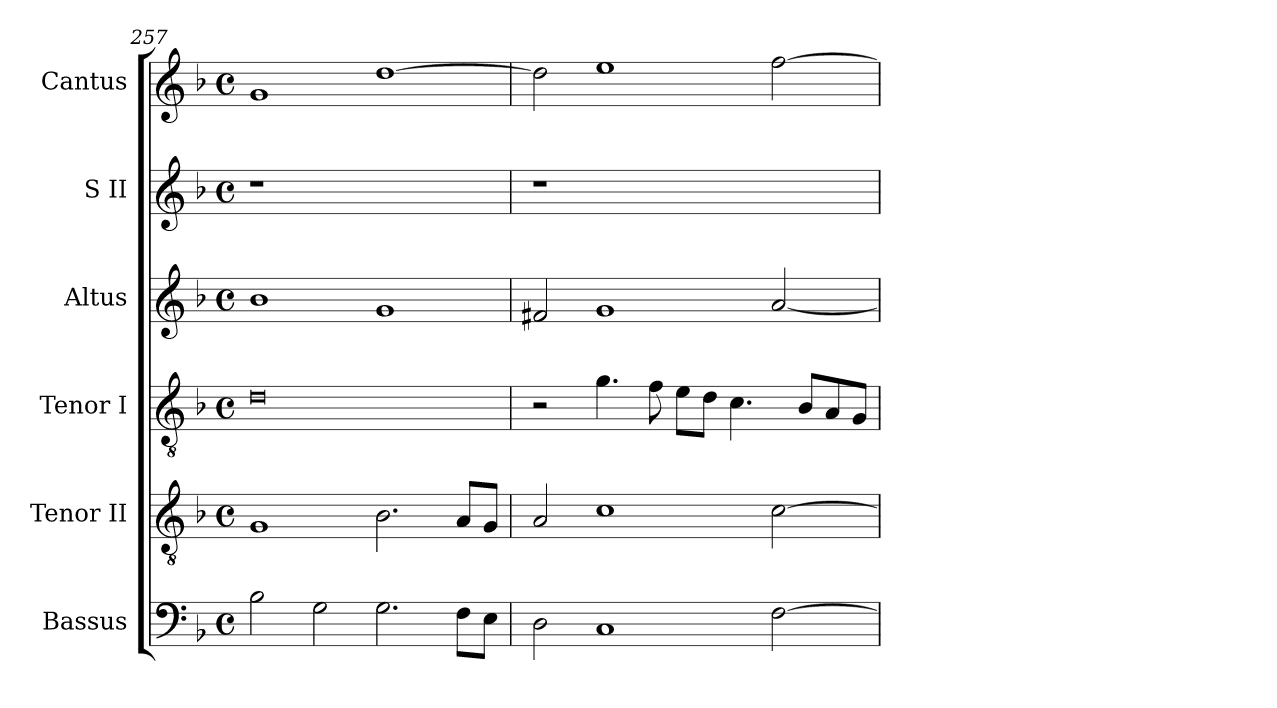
**kern	**kern	**kern	**kern	**kern	**kern
*part6	*part5	*part4	*part3	*part2	*part1
*staff6	*staff5	*staff4	*staff3	*staff2	*staff1
*I"Bassus	*I"Tenor II	*I"Tenor I	*I"Altus	*I"S II	*I"Cantus
*I'B	*I'T II	*I'T I	*I'A	*	*
*clefF4	*clefGv2	*clefGv2	*clefG2	*clefG2	*clefG2
*k[b-]	*k[b-]	*k[b-]	*k[b-]	*k[b-]	*k[b-]
*F:	*F:	*F:	*F:	*F:	*F:
*M4/4	*M4/4	*M4/4	*M4/4	*M4/4	*M4/4
*met(c)	*met(c)	*met(c)	*met(c)	*met(c)	*met(c)
=257	=257	=257	=257	=257	=257
2B-\	1G	0d	1b-	1r	1g
2G\	.	.	.	.	.
2.G\	2.B-\	.	1g	1ryy	[>1dd
8F\L	8A/L	.	.	.	.
8E\J	8G/J	.	.	.	.
=258	=258	=258	=258	=258	=258
2D\	2A/	2r	2f#X/	1r	2dd\]
1C	1c	4.g\	1g	.	1ee
.	.	8f\	.	.	.
.	.	8e\L	.	1ryy	.
.	.	8d\J	.	.	.
.	.	4.c\	.	.	.
[>2F\	[>2c\	.	[<2a/	.	[>2ff\
.	.	8B-/L	.	.	.
.	.	8A/	.	.	.
.	.	8G/J	.	.	.
=	=	=	=	=	=
*-	*-	*-	*-	*-	*-
